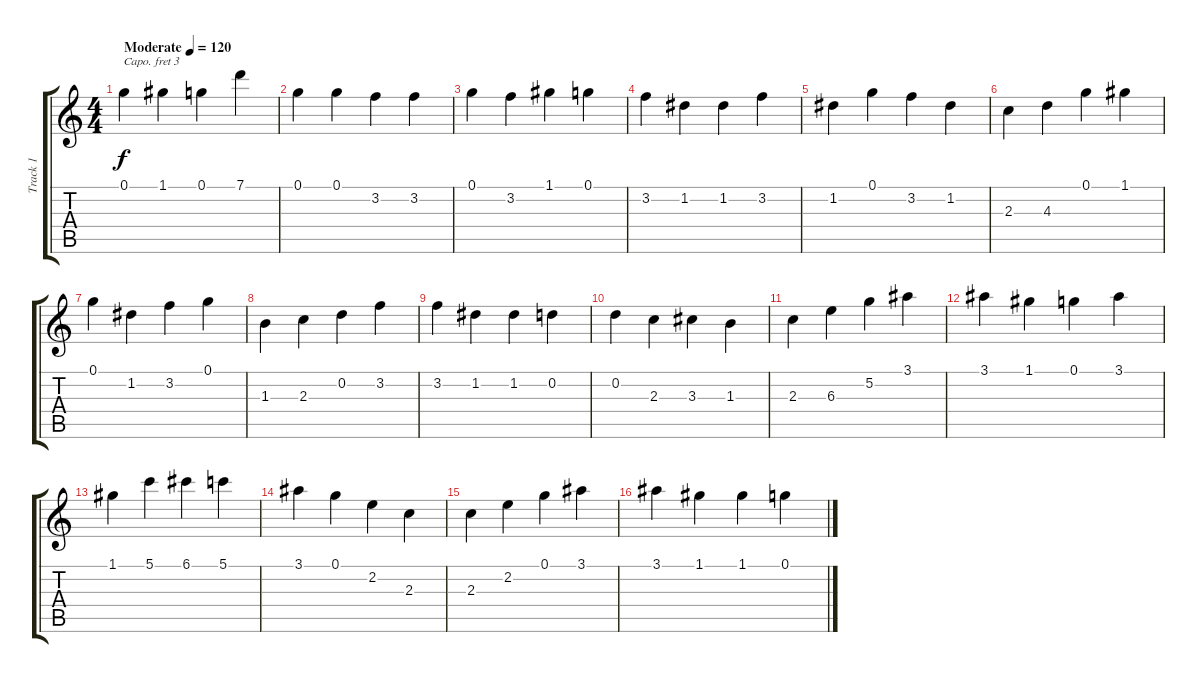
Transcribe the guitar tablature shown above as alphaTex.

\track ("Track 1" "Track 1") {instrument acousticguitarsteel}
\staff {score tabs}
\capo 3
\tuning (E4 B3 G3 D3 A2 E2) {hide}
\ts (4 4)
\tempo (120 "Moderate")
\clef g2
\ks c
0.1.4{dy f instrument acousticguitarsteel} 1.1.4 0.1.4 7.1.4 |
0.1.4 0.1.4 3.2.4 3.2.4 |
0.1.4 3.2.4 1.1.4 0.1.4 |
3.2.4 1.2.4 1.2.4 3.2.4 |
1.2.4 0.1.4 3.2.4 1.2.4 |
2.3.4 4.3.4 0.1.4 1.1.4 |
0.1.4 1.2.4 3.2.4 0.1.4 |
1.3.4 2.3.4 0.2.4 3.2.4 |
3.2.4 1.2.4 1.2.4 0.2.4 |
0.2.4 2.3.4 3.3.4 1.3.4 |
2.3.4 6.3.4 5.2.4 3.1.4 |
3.1.4 1.1.4 0.1.4 3.1.4 |
1.1.4 5.1.4 6.1.4 5.1.4 |
3.1.4 0.1.4 2.2.4 2.3.4 |
2.3.4 2.2.4 0.1.4 3.1.4 |
3.1.4 1.1.4 1.1.4 0.1.4
